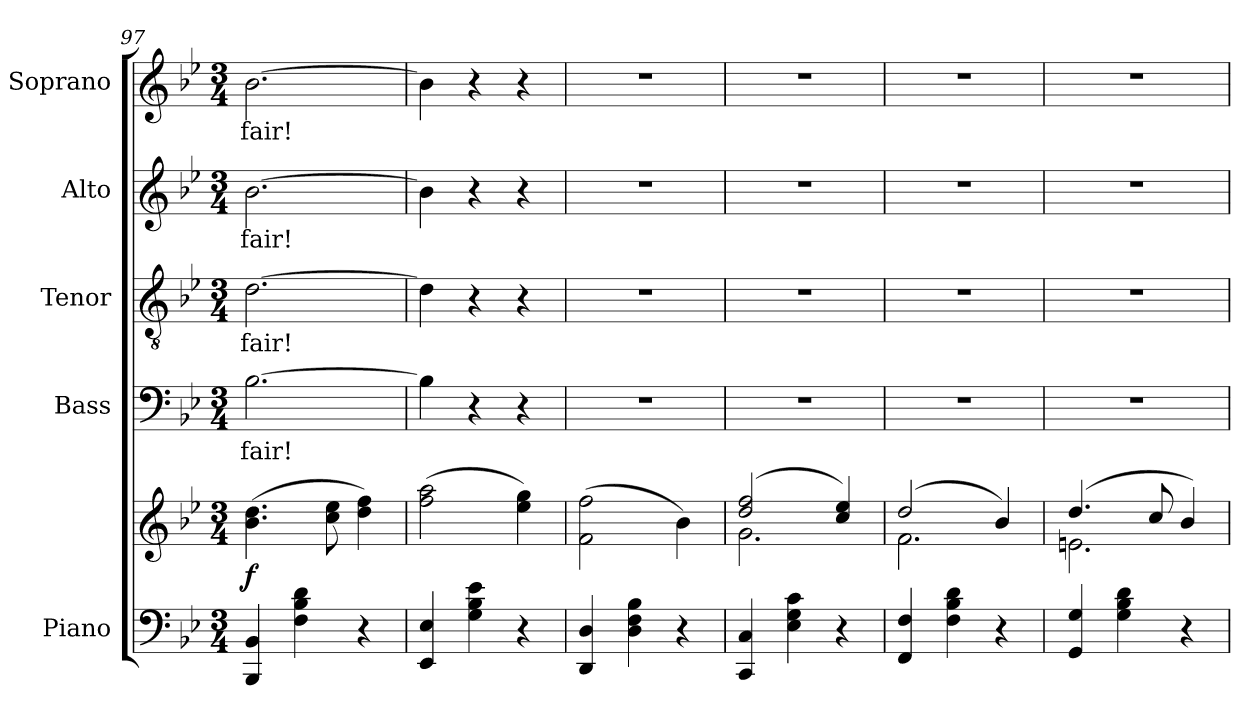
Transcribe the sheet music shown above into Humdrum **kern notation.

**kern	**kern	**dynam	**kern	**text	**kern	**text	**kern	**text	**kern	**text
*part5	*part5	*part5	*part4	*part4	*part3	*part3	*part2	*part2	*part1	*part1
*staff6	*staff5	*staff5/6	*staff4	*staff4	*staff3	*staff3	*staff2	*staff2	*staff1	*staff1
*I"Piano	*	*	*I"Bass	*	*I"Tenor	*	*I"Alto	*	*I"Soprano	*
*I'Pno.	*	*	*I'B.	*	*I'T.	*	*I'A.	*	*I'S.	*
*clefF4	*clefG2	*	*clefF4	*	*clefGv2	*	*clefG2	*	*clefG2	*
*	*	*	*	*	*ITrd7c12	*	*	*	*	*
*k[b-e-]	*k[b-e-]	*	*k[b-e-]	*	*k[b-e-]	*	*k[b-e-]	*	*k[b-e-]	*
*B-:	*B-:	*	*B-:	*	*B-:	*	*B-:	*	*B-:	*
*M3/4	*M3/4	*	*M3/4	*	*M3/4	*	*M3/4	*	*M3/4	*
=97	=97	=97	=97	=97	=97	=97	=97	=97	=97	=97
!	!	!	!	!LO:LY:b:color=#000000	!	!	!	!	!	!
!	!	!	!	!	!	!LO:LY:b:color=#000000	!	!	!	!
!	!	!	!	!	!	!	!	!LO:LY:b:color=#000000	!	!
!	!	!	!	!	!	!	!	!	!	!LO:LY:b:color=#000000
4BBB-i/ 4BB-i	(4.b-i\ 4.ddi	f	[>2.B-i\	fair!	[>2.Di\	fair!	[>2.b-i\	fair!	[>2.b-i\	fair!
4Fi\ 4B-i 4di	.	.	.	.	.	.	.	.	.	.
.	8cci\ 8ee-i	.	.	.	.	.	.	.	.	.
4r	4ddi\ 4ffi)	.	.	.	.	.	.	.	.	.
=98	=98	=98	=98	=98	=98	=98	=98	=98	=98	=98
4EE-i/ 4E-i	(2ffi\ 2aai	.	4B-i\]	.	4Di\]	.	4b-i\]	.	4b-i\]	.
4Gi\ 4B-i 4e-i	.	.	4r	.	4r	.	4r	.	4r	.
4r	4ee-i\ 4ggi)	.	4r	.	4r	.	4r	.	4r	.
=99	=99	=99	=99	=99	=99	=99	=99	=99	=99	=99
!	!	!	!LO:N:vis=1	!	!LO:N:vis=1	!	!LO:N:vis=1	!	!LO:N:vis=1	!
4DDi/ 4Di	(2fi\ 2ffi	.	2.r	.	2.r	.	2.r	.	2.r	.
4Di\ 4Fi 4B-i	.	.	.	.	.	.	.	.	.	.
4r	4b-i\)	.	.	.	.	.	.	.	.	.
=100	=100	=100	=100	=100	=100	=100	=100	=100	=100	=100
*	*^	*	*	*	*	*	*	*	*	*
!	!	!	!	!LO:N:vis=1	!	!LO:N:vis=1	!	!LO:N:vis=1	!	!LO:N:vis=1	!
4CCi/ 4Ci	(2ddi/ 2ffi	2.gi\	.	2.r	.	2.r	.	2.r	.	2.r	.
4E-i\ 4Gi 4ci	.	.	.	.	.	.	.	.	.	.	.
4r	4cci/ 4ee-i)	.	.	.	.	.	.	.	.	.	.
=101	=101	=101	=101	=101	=101	=101	=101	=101	=101	=101	=101
!	!	!	!	!LO:N:vis=1	!	!LO:N:vis=1	!	!LO:N:vis=1	!	!LO:N:vis=1	!
4FFi/ 4Fi	(2ddi/	2.fi\	.	2.r	.	2.r	.	2.r	.	2.r	.
4Fi\ 4B-i 4di	.	.	.	.	.	.	.	.	.	.	.
4r	4b-i/)	.	.	.	.	.	.	.	.	.	.
=102	=102	=102	=102	=102	=102	=102	=102	=102	=102	=102	=102
!	!	!	!	!LO:N:vis=1	!	!LO:N:vis=1	!	!LO:N:vis=1	!	!LO:N:vis=1	!
4GGi/ 4Gi	(4.ddi/	2.eni\	.	2.r	.	2.r	.	2.r	.	2.r	.
4Gi\ 4B-i 4di	.	.	.	.	.	.	.	.	.	.	.
.	8cci/	.	.	.	.	.	.	.	.	.	.
4r	4b-i/)	.	.	.	.	.	.	.	.	.	.
*	*v	*v	*	*	*	*	*	*	*	*	*
=	=	=	=	=	=	=	=	=	=	=
*-	*-	*-	*-	*-	*-	*-	*-	*-	*-	*-
